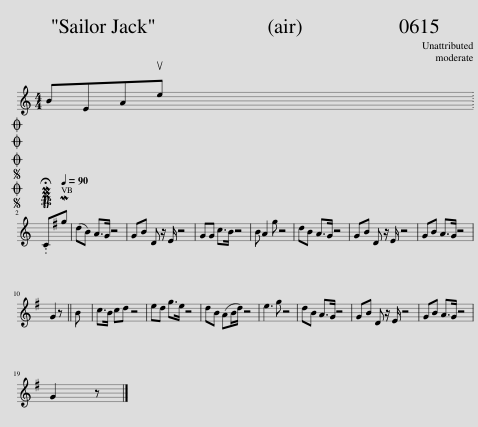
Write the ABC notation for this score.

X:1
L:1/8
M:4/4
I:linebreak $
K:C
V:1 treble
V:1
 BEAue x2002 |$SOSOOO .!fermata!PMTC[Q:1/4=90]Mg | (dB) A>G z4 | GB D z/ E/ z4 | GG c>B z4 | %5
 B A2 g z4 | dB A>G z4 | GB D z/ E/ z4 | GB A>G z4 |$ G2 z || %10
 B | c>B cd z4 | ed g>e z4 | dB (AB/d/) z4 | e3 g z4 | %15
 dB A>G z4 | GB D z/ E/ z4 | GB A>G z4 |$ G2 z |] %19
